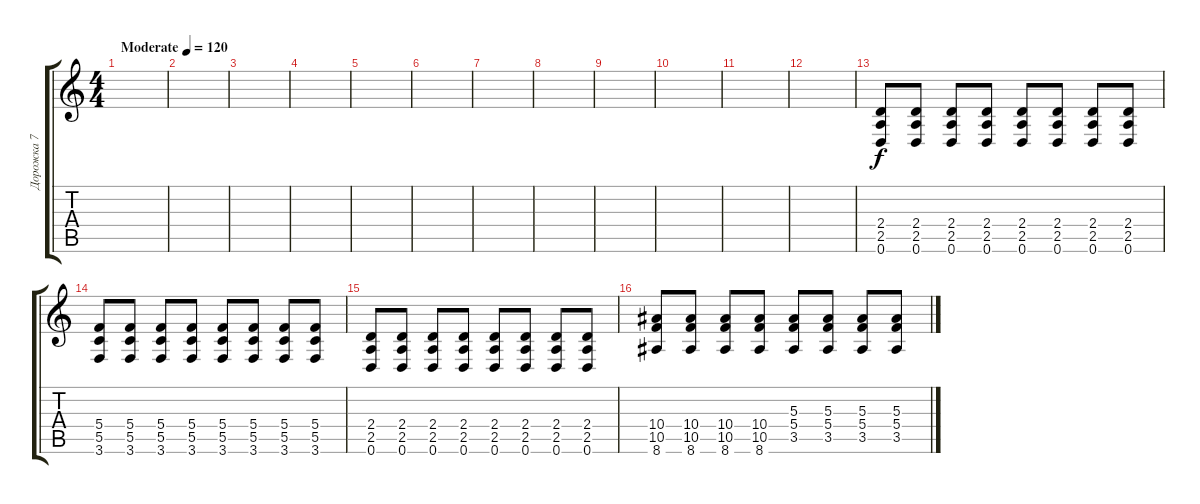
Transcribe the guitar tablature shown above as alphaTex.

\track ("Дорожка 7" "Дорожка 7") {instrument distortionguitar}
\staff {score tabs}
\tuning (D4 A3 F3 C3 G2 D2) {hide}
\ts (4 4)
\tempo (120 "Moderate")
\clef g2
\ks c
|
|
|
|
|
|
|
|
|
|
|
|
(2.4 2.5 0.6).8 (2.4 2.5 0.6).8 (2.4 2.5 0.6).8 (2.4 2.5 0.6).8 (2.4 2.5 0.6).8 (2.4 2.5 0.6).8 (2.4 2.5 0.6).8 (2.4 2.5 0.6).8 |
(5.4 5.5 3.6).8 (5.4 5.5 3.6).8 (5.4 5.5 3.6).8 (5.4 5.5 3.6).8 (5.4 5.5 3.6).8 (5.4 5.5 3.6).8 (5.4 5.5 3.6).8 (5.4 5.5 3.6).8 |
(2.4 2.5 0.6).8 (2.4 2.5 0.6).8 (2.4 2.5 0.6).8 (2.4 2.5 0.6).8 (2.4 2.5 0.6).8 (2.4 2.5 0.6).8 (2.4 2.5 0.6).8 (2.4 2.5 0.6).8 |
(10.4 10.5 8.6).8 (10.4 10.5 8.6).8 (10.4 10.5 8.6).8 (10.4 10.5 8.6).8 (5.3 5.4 3.5).8 (5.3 5.4 3.5).8 (5.3 5.4 3.5).8 (5.3 5.4 3.5).8
